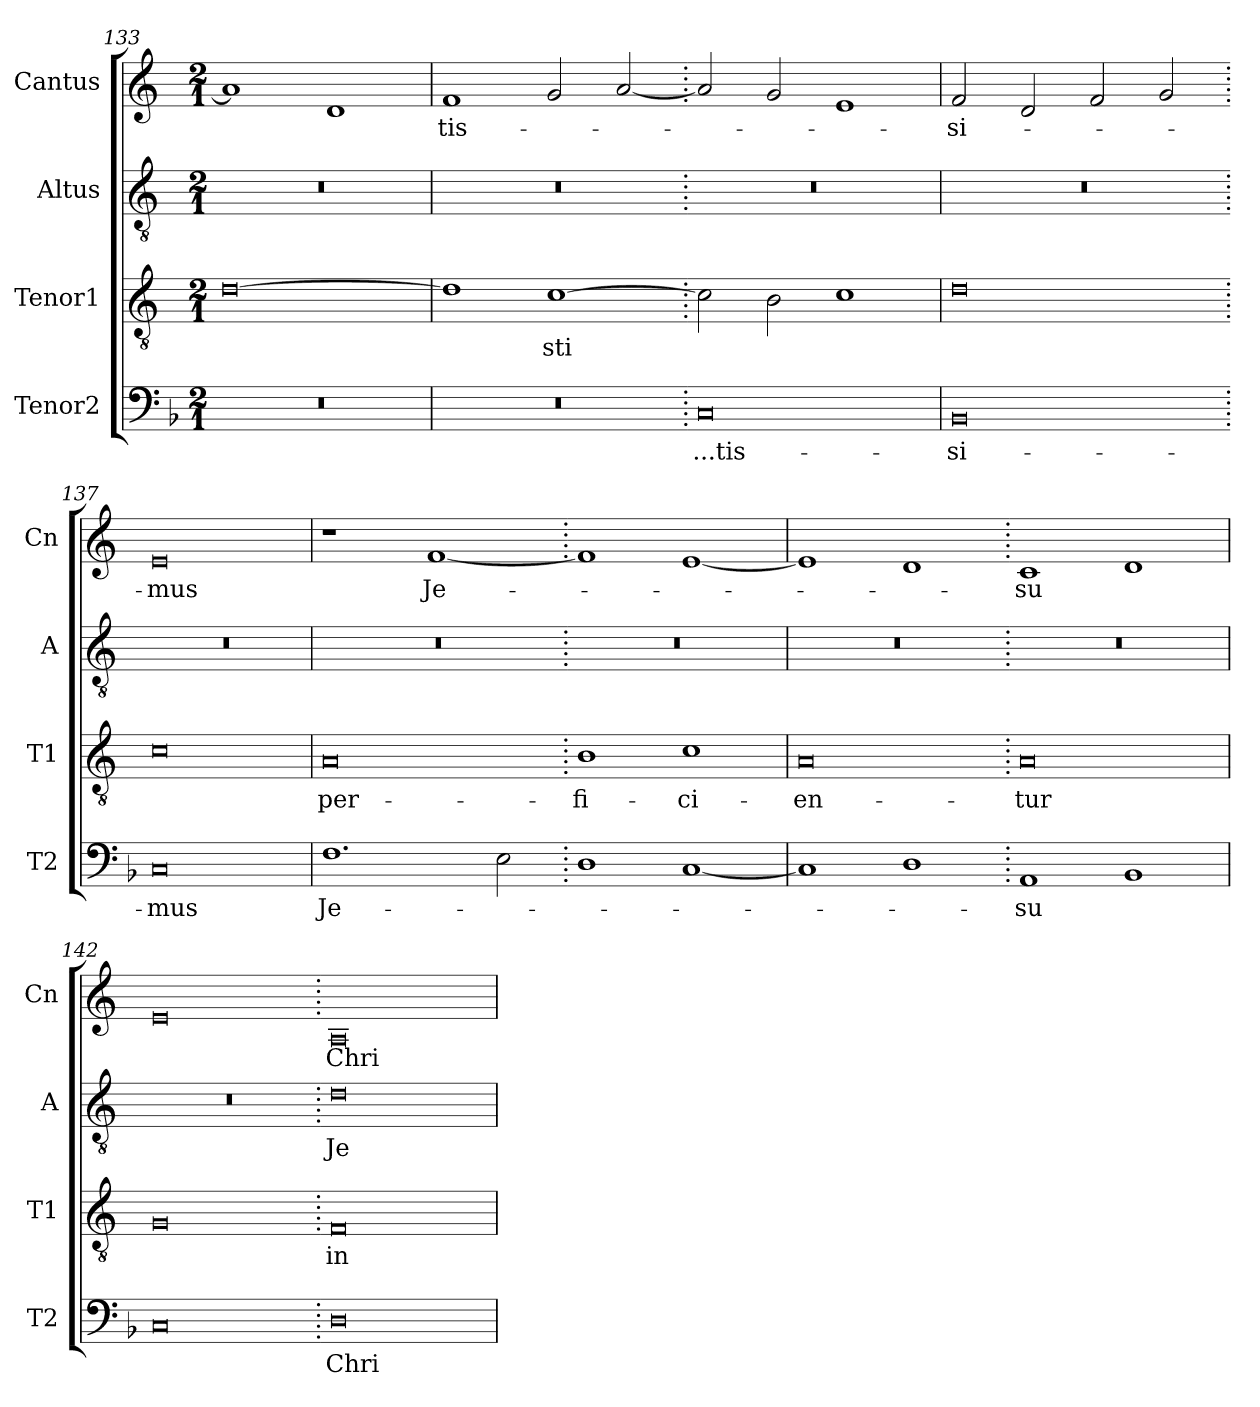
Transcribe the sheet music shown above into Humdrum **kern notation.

**kern	**text	**kern	**text	**kern	**text	**kern	**text
*part4	*part4	*part3	*part3	*part2	*part2	*part1	*part1
*staff4	*staff4	*staff3	*staff3	*staff2	*staff2	*staff1	*staff1
*I"Tenor2	*	*I"Tenor1	*	*I"Altus	*	*I"Cantus	*
*I'T2	*	*I'T1	*	*I'A	*	*I'Cn	*
*clefF4	*	*clefGv2	*	*clefGv2	*	*clefG2	*
*k[b-]	*	*k[]	*	*k[]	*	*k[]	*
*M2/1	*	*M2/1	*	*M2/1	*	*M2/1	*
=133	=133	=133	=133	=133	=133	=133	=133
0r	.	[0d	.	0r	.	1a]	.
.	.	.	.	.	.	1d	.
=134	=134	=134	=134	=134	=134	=134	=134
0r	.	1d]	.	0r	.	1f	-tis-
.	.	[1c	-sti	.	.	2g/	.
.	.	.	.	.	.	[2a/	.
=135.	=135.	=135.	=135.	=135.	=135.	=135.	=135.
0C	...tis-	2c\]	.	0r	.	2a/]	.
.	.	2B\	.	.	.	2g/	.
.	.	1c	.	.	.	1e	.
=136	=136	=136	=136	=136	=136	=136	=136
0BB-	-si-	0d	.	0r	.	2f/	-si-
.	.	.	.	.	.	2d/	.
.	.	.	.	.	.	2f/	.
.	.	.	.	.	.	2g/	.
=137.	=137.	=137.	=137.	=137.	=137.	=137.	=137.
0C	-mus	0c	.	0r	.	0e	-mus
=138	=138	=138	=138	=138	=138	=138	=138
1.F	Je-	0A	per-	0r	.	1r	.
.	.	.	.	.	.	[1f	Je-
2E\	.	.	.	.	.	.	.
=139.	=139.	=139.	=139.	=139.	=139.	=139.	=139.
1D	.	1B	-fi-	0r	.	1f]	.
[1C	.	1c	-ci-	.	.	[1e	.
=140	=140	=140	=140	=140	=140	=140	=140
1C]	.	0A	-en-	0r	.	1e]	.
1D	.	.	.	.	.	1d	.
=141.	=141.	=141.	=141.	=141.	=141.	=141.	=141.
1AA	-su	0A	-tur	0r	.	1c	-su
1BB-	.	.	.	.	.	1d	.
=142	=142	=142	=142	=142	=142	=142	=142
0C	.	0G	.	0r	.	0e	.
=143.	=143.	=143.	=143.	=143.	=143.	=143.	=143.
0D	Chri-	0F	in	0d	Je-	0A	Chri-
=	=	=	=	=	=	=	=
*-	*-	*-	*-	*-	*-	*-	*-
